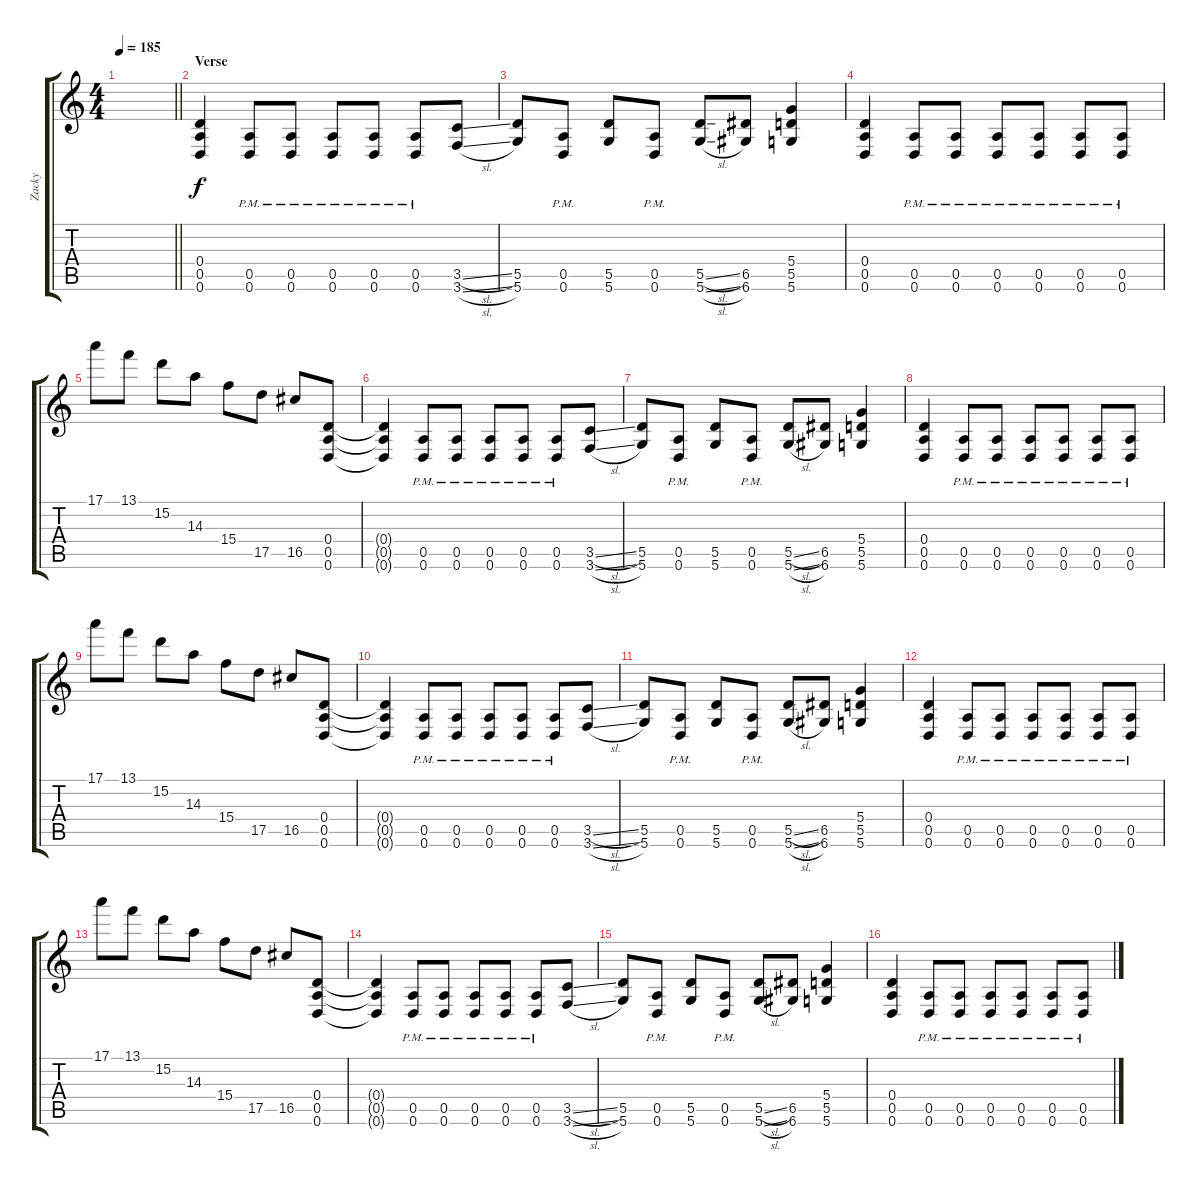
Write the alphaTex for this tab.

\track ("Zacky" "Zacky") {instrument distortionguitar}
\staff {score tabs}
\tuning (E4 B3 G3 D3 A2 D2) {hide}
\ts (4 4)
\tempo 185
\clef g2
\barLineRight lightlight
\ks c
|
\section ("" "Verse")
(0.4 0.5 0.6).4 (0.5{pm} 0.6{pm}).8 (0.5{pm} 0.6{pm}).8 (0.5{pm} 0.6{pm}).8 (0.5{pm} 0.6{pm}).8 (0.5{pm} 0.6{pm}).8 (3.5{sl} 3.6{sl}).8 |
(5.5 5.6).8 (0.5{pm} 0.6{pm}).8 (5.5 5.6).8 (0.5{pm} 0.6{pm}).8 (5.5{sl} 5.6{sl}).8 (6.5 6.6).8 (5.4 5.5 5.6).4 |
(0.4 0.5 0.6).4 (0.5{pm} 0.6{pm}).8 (0.5{pm} 0.6{pm}).8 (0.5{pm} 0.6{pm}).8 (0.5{pm} 0.6{pm}).8 (0.5{pm} 0.6{pm}).8 (0.5{pm} 0.6{pm}).8 |
17.1.8 13.1.8 15.2.8 14.3.8 15.4.8 17.5.8 16.5.8 (0.4 0.5 0.6).8 |
(0.4{t} 0.5{t} 0.6{t}).4 (0.5{pm} 0.6{pm}).8 (0.5{pm} 0.6{pm}).8 (0.5{pm} 0.6{pm}).8 (0.5{pm} 0.6{pm}).8 (0.5{pm} 0.6{pm}).8 (3.5{sl} 3.6{sl}).8 |
(5.5 5.6).8 (0.5{pm} 0.6{pm}).8 (5.5 5.6).8 (0.5{pm} 0.6{pm}).8 (5.5{sl} 5.6{sl}).8 (6.5 6.6).8 (5.4 5.5 5.6).4 |
(0.4 0.5 0.6).4 (0.5{pm} 0.6{pm}).8 (0.5{pm} 0.6{pm}).8 (0.5{pm} 0.6{pm}).8 (0.5{pm} 0.6{pm}).8 (0.5{pm} 0.6{pm}).8 (0.5{pm} 0.6{pm}).8 |
17.1.8 13.1.8 15.2.8 14.3.8 15.4.8 17.5.8 16.5.8 (0.4 0.5 0.6).8 |
(0.4{t} 0.5{t} 0.6{t}).4 (0.5{pm} 0.6{pm}).8 (0.5{pm} 0.6{pm}).8 (0.5{pm} 0.6{pm}).8 (0.5{pm} 0.6{pm}).8 (0.5{pm} 0.6{pm}).8 (3.5{sl} 3.6{sl}).8 |
(5.5 5.6).8 (0.5{pm} 0.6{pm}).8 (5.5 5.6).8 (0.5{pm} 0.6{pm}).8 (5.5{sl} 5.6{sl}).8 (6.5 6.6).8 (5.4 5.5 5.6).4 |
(0.4 0.5 0.6).4 (0.5{pm} 0.6{pm}).8 (0.5{pm} 0.6{pm}).8 (0.5{pm} 0.6{pm}).8 (0.5{pm} 0.6{pm}).8 (0.5{pm} 0.6{pm}).8 (0.5{pm} 0.6{pm}).8 |
17.1.8 13.1.8 15.2.8 14.3.8 15.4.8 17.5.8 16.5.8 (0.4 0.5 0.6).8 |
(0.4{t} 0.5{t} 0.6{t}).4 (0.5{pm} 0.6{pm}).8 (0.5{pm} 0.6{pm}).8 (0.5{pm} 0.6{pm}).8 (0.5{pm} 0.6{pm}).8 (0.5{pm} 0.6{pm}).8 (3.5{sl} 3.6{sl}).8 |
(5.5 5.6).8 (0.5{pm} 0.6{pm}).8 (5.5 5.6).8 (0.5{pm} 0.6{pm}).8 (5.5{sl} 5.6{sl}).8 (6.5 6.6).8 (5.4 5.5 5.6).4 |
(0.4 0.5 0.6).4 (0.5{pm} 0.6{pm}).8 (0.5{pm} 0.6{pm}).8 (0.5{pm} 0.6{pm}).8 (0.5{pm} 0.6{pm}).8 (0.5{pm} 0.6{pm}).8 (0.5{pm} 0.6{pm}).8
